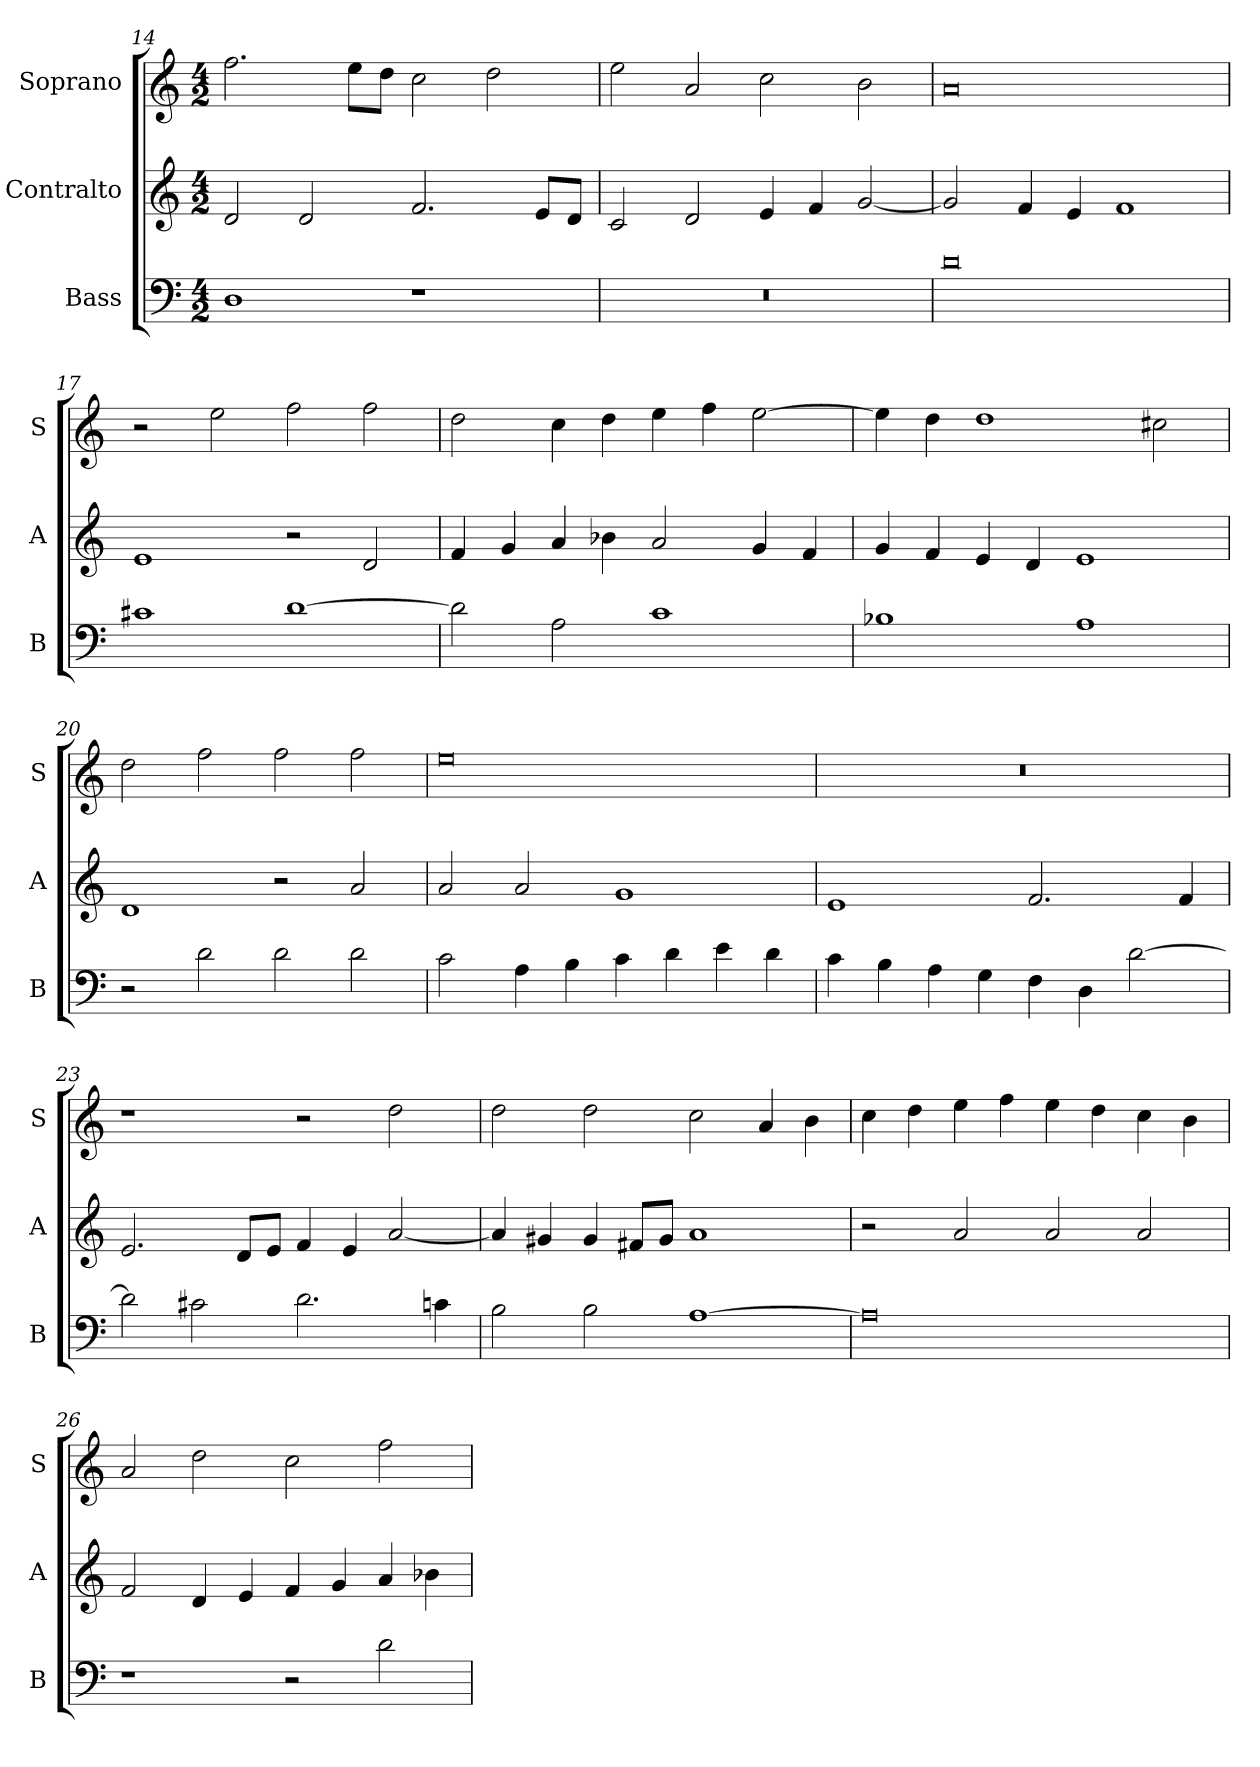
**kern	**kern	**kern
*part3	*part2	*part1
*staff3	*staff2	*staff1
*I"Bass	*I"Contralto	*I"Soprano
*I'B	*I'A	*I'S
*clefF4	*clefG2	*clefG2
*k[]	*k[]	*k[]
*D:dor	*D:dor	*D:dor
*M4/2	*M4/2	*M4/2
=14	=14	=14
1D	2d	2.ff
.	2d	.
.	.	8ee\L
.	.	8dd\J
1r	2.f	2cc
.	.	2dd
.	8e/L	.
.	8d/J	.
=15	=15	=15
0r	2c	2ee
.	2d	2a
.	4e	2cc
.	4f	.
.	[2g	2b
=16	=16	=16
0d	2g]	0a
.	4f	.
.	4e	.
.	1f	.
=17	=17	=17
1c#X	1e	2r
.	.	2ee
[1d	2r	2ff
.	2d	2ff
=18	=18	=18
2d]	4f	2dd
.	4g	.
2A	4a	4cc
.	4b-X	4dd
1c	2a	4ee
.	.	4ff
.	4g	[2ee
.	4f	.
=19	=19	=19
1B-X	4g	4ee]
.	4f	4dd
.	4e	1dd
.	4d	.
1A	1e	.
.	.	2cc#X
=20	=20	=20
2r	1d	2dd
2d	.	2ff
2d	2r	2ff
2d	2a	2ff
=21	=21	=21
2c	2a	0ee
4A	2a	.
4B	.	.
4c	1g	.
4d	.	.
4e	.	.
4d	.	.
=22	=22	=22
4c	1e	0r
4B	.	.
4A	.	.
4G	.	.
4F	2.f	.
4D	.	.
[2d	.	.
.	4f	.
=23	=23	=23
2d]	2.e	1r
2c#X	.	.
.	8d/L	.
.	8e/J	.
2.d	4f	2r
.	4e	.
.	[2a	2dd
4cn	.	.
=24	=24	=24
2B	4a]	2dd
.	4g#X	.
2B	4g#	2dd
.	8f#X/L	.
.	8g#/J	.
[1A	1a	2cc
.	.	4a
.	.	4b
=25	=25	=25
0A]	2r	4cc
.	.	4dd
.	2a	4ee
.	.	4ff
.	2a	4ee
.	.	4dd
.	2a	4cc
.	.	4b
=26	=26	=26
1r	2f	2a
.	4d	2dd
.	4e	.
2r	4f	2cc
.	4g	.
2d	4a	2ff
.	4b-X	.
=	=	=
*-	*-	*-
